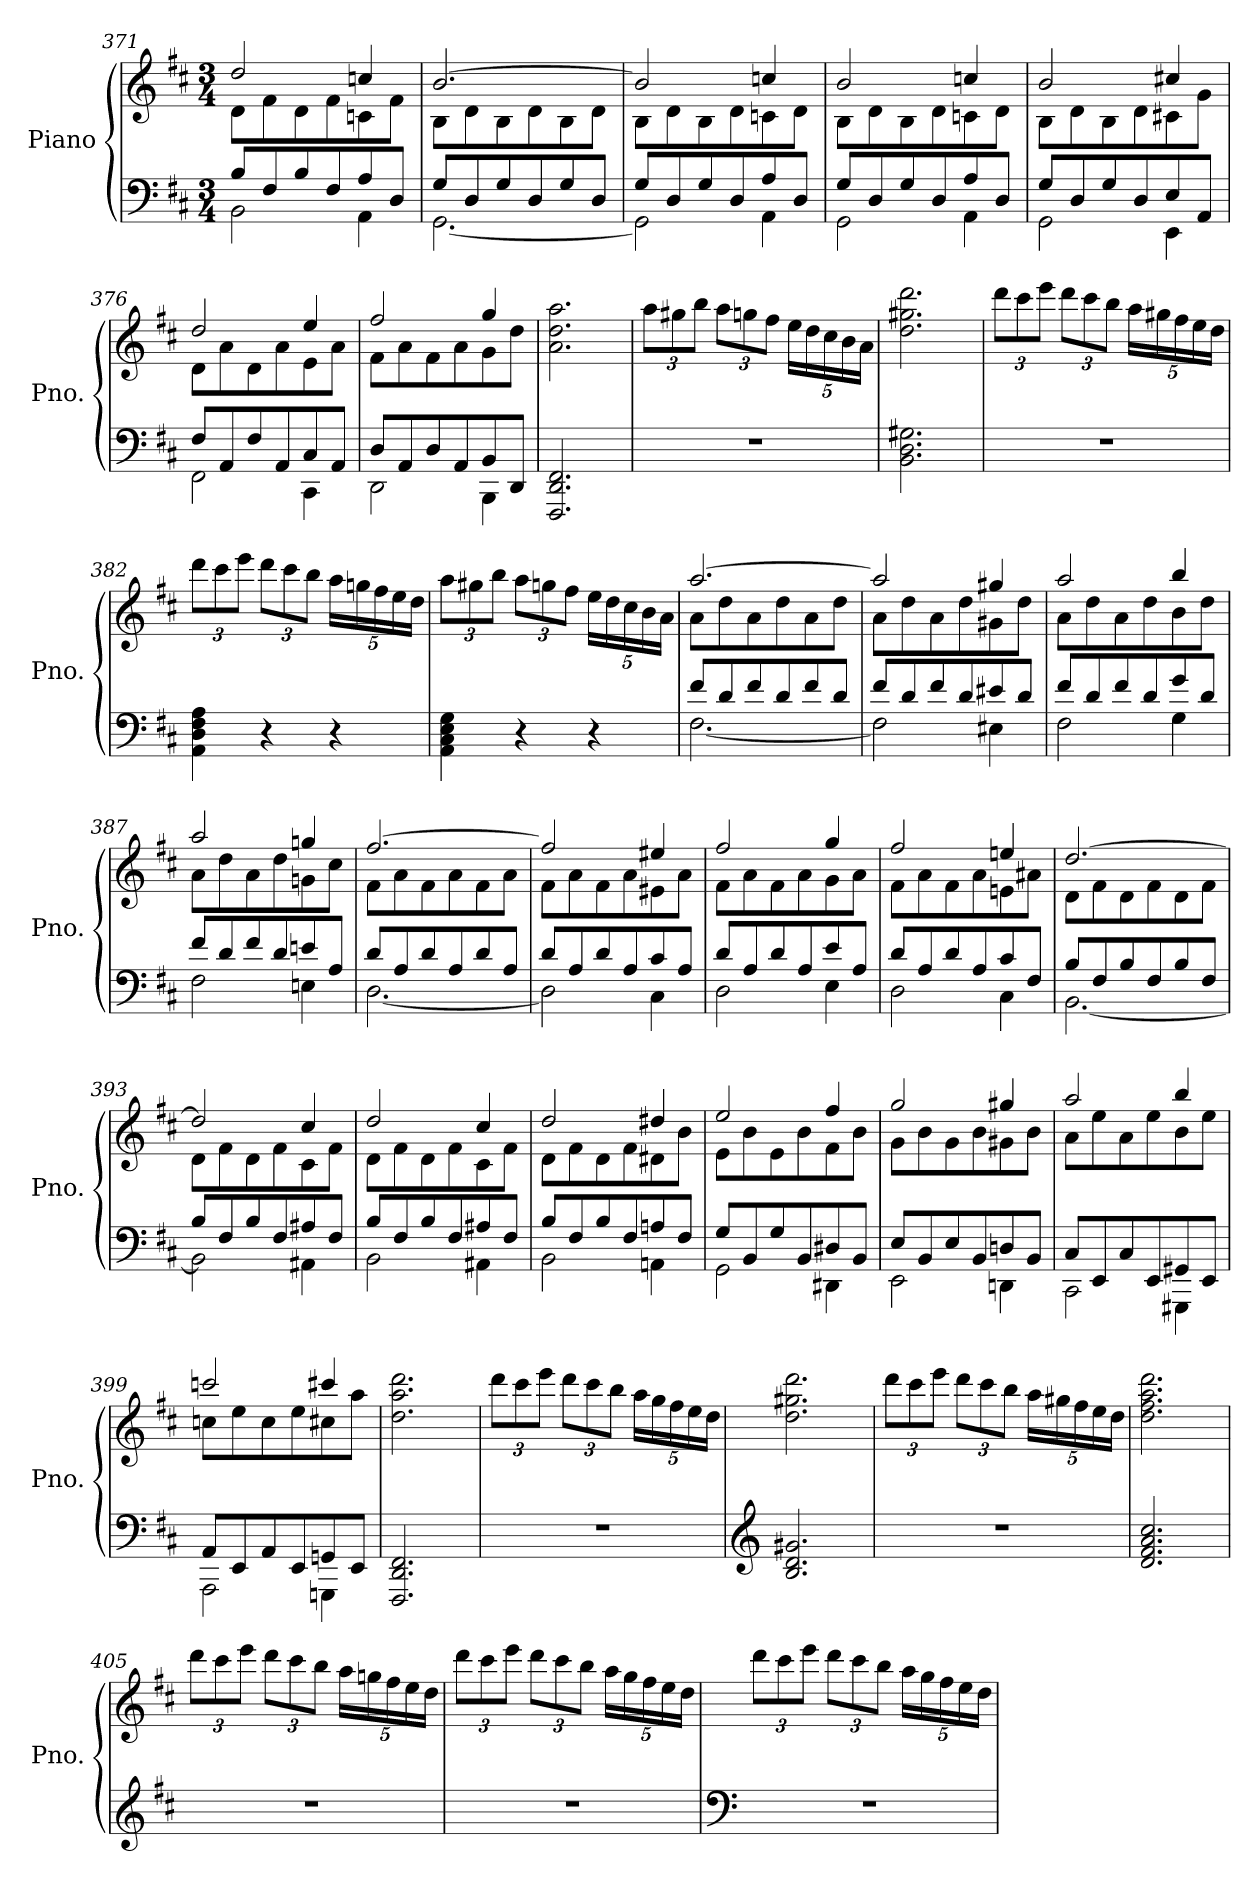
**kern	**kern
*part1	*part1
*staff2	*staff1
*I"Piano	*
*I'Pno.	*
*clefF4	*clefG2
*k[f#c#]	*k[f#c#]
*M3/4	*M3/4
=371	=371
*^	*^
8B/L	2BB\	2dd/	8d\L
8F#/	.	.	8f#\
8B/	.	.	8d\
8F#/	.	.	8f#\
8A/	4AA\	4ccn/	8cn\
8D/J	.	.	8f#\J
!!LO:LB:g=z	!!
=372	=372	=372	=372
8G/L	[2.GG\	[2.b/	8B\L
8D/	.	.	8d\
8G/	.	.	8B\
8D/	.	.	8d\
8G/	.	.	8B\
8D/J	.	.	8d\J
=373	=373	=373	=373
8G/L	2GG\]	2b/]	8B\L
8D/	.	.	8d\
8G/	.	.	8B\
8D/	.	.	8d\
8A/	4AA\	4ccn/	8cn\
8D/J	.	.	8d\J
=374	=374	=374	=374
8G/L	2GG\	2b/	8B\L
8D/	.	.	8d\
8G/	.	.	8B\
8D/	.	.	8d\
8A/	4AA\	4ccn/	8cn\
8D/J	.	.	8d\J
=375	=375	=375	=375
8G/L	2GG\	2b/	8B\L
8D/	.	.	8d\
8G/	.	.	8B\
8D/	.	.	8d\
8E/	4EE\	4cc#X/	8c#X\
8AA/J	.	.	8g\J
=376	=376	=376	=376
8F#/L	2FF#\	2dd/	8d\L
8AA/	.	.	8a\
8F#/	.	.	8d\
8AA/	.	.	8a\
8C#/	4CC#\	4ee/	8e\
8AA/J	.	.	8a\J
=377	=377	=377	=377
8D/L	2DD\	2ff#/	8f#\L
8AA/	.	.	8a\
8D/	.	.	8f#\
8AA/	.	.	8a\
8BB/	4BBB\	4gg/	8g\
8DD/J	.	.	8dd\J
*v	*v	*	*
*	*v	*v
!!LO:LB:g=z
=378	=378
2.FFF#/ 2.DD/ 2.FF#/	2.a\ 2.dd\ 2.aa\
=379	=379
*	*Xbrackettup
2.r	12aa\L
.	12gg#X\
.	12bb\J
.	12aa\L
.	12ggn\
.	12ff#\J
.	20ee\LL
.	20dd\
.	20cc#\
.	20b\
.	20a\JJ
=380	=380
2.BB\ 2.D\ 2.G#X\	2.dd\ 2.gg#X\ 2.ddd\
=381	=381
2.r	12ddd\L
.	12ccc#\
.	12eee\J
.	12ddd\L
.	12ccc#\
.	12bb\J
.	20aa\LL
.	20gg#X\
.	20ff#\
.	20ee\
.	20dd\JJ
!!LO:PB:g=z
=382	=382
4AA\ 4D\ 4F#\ 4A\	12ddd\L
.	12ccc#\
.	12eee\J
4r	12ddd\L
.	12ccc#\
.	12bb\J
4r	20aa\LL
.	20ggn\
.	20ff#\
.	20ee\
.	20dd\JJ
=383	=383
4AA\ 4C#\ 4E\ 4G\	12aa\L
.	12gg#X\
.	12bb\J
4r	12aa\L
.	12ggn\
.	12ff#\J
4r	20ee\LL
.	20dd\
.	20cc#\
.	20b\
.	20a\JJ
=384	=384
*^	*^
8f#/L	[2.F#\	[2.aa/	8a\L
8d/	.	.	8dd\
8f#/	.	.	8a\
8d/	.	.	8dd\
8f#/	.	.	8a\
8d/J	.	.	8dd\J
!!LO:LB:g=z	!!
=385	=385	=385	=385
8f#/L	2F#\]	2aa/]	8a\L
8d/	.	.	8dd\
8f#/	.	.	8a\
8d/	.	.	8dd\
8e#X/	4E#X\	4gg#X/	8g#X\
8d/J	.	.	8dd\J
=386	=386	=386	=386
8f#/L	2F#\	2aa/	8a\L
8d/	.	.	8dd\
8f#/	.	.	8a\
8d/	.	.	8dd\
8g/	4G\	4bb/	8b\
8d/J	.	.	8dd\J
=387	=387	=387	=387
8f#/L	2F#\	2aa/	8a\L
8d/	.	.	8dd\
8f#/	.	.	8a\
8d/	.	.	8dd\
8en/	4En\	4ggn/	8gn\
8A/J	.	.	8cc#\J
=388	=388	=388	=388
8d/L	[2.D\	[2.ff#/	8f#\L
8A/	.	.	8a\
8d/	.	.	8f#\
8A/	.	.	8a\
8d/	.	.	8f#\
8A/J	.	.	8a\J
=389	=389	=389	=389
8d/L	2D\]	2ff#/]	8f#\L
8A/	.	.	8a\
8d/	.	.	8f#\
8A/	.	.	8a\
8c#/	4C#\	4ee#X/	8e#X\
8A/J	.	.	8a\J
!!LO:LB:g=z	!!
=390	=390	=390	=390
8d/L	2D\	2ff#/	8f#\L
8A/	.	.	8a\
8d/	.	.	8f#\
8A/	.	.	8a\
8e/	4E\	4gg/	8g\
8A/J	.	.	8a\J
=391	=391	=391	=391
8d/L	2D\	2ff#/	8f#\L
8A/	.	.	8a\
8d/	.	.	8f#\
8A/	.	.	8a\
8c#/	4C#\	4een/	8en\
8F#/J	.	.	8a#X\J
=392	=392	=392	=392
8B/L	[2.BB\	[2.dd/	8d\L
8F#/	.	.	8f#\
8B/	.	.	8d\
8F#/	.	.	8f#\
8B/	.	.	8d\
8F#/J	.	.	8f#\J
=393	=393	=393	=393
8B/L	2BB\]	2dd/]	8d\L
8F#/	.	.	8f#\
8B/	.	.	8d\
8F#/	.	.	8f#\
8A#X/	4AA#X\	4cc#/	8c#\
8F#/J	.	.	8f#\J
=394	=394	=394	=394
8B/L	2BB\	2dd/	8d\L
8F#/	.	.	8f#\
8B/	.	.	8d\
8F#/	.	.	8f#\
8A#X/	4AA#X\	4cc#/	8c#\
8F#/J	.	.	8f#\J
!!LO:LB:g=z	!!
=395	=395	=395	=395
8B/L	2BB\	2dd/	8d\L
8F#/	.	.	8f#\
8B/	.	.	8d\
8F#/	.	.	8f#\
8An/	4AAn\	4dd#X/	8d#X\
8F#/J	.	.	8b\J
=396	=396	=396	=396
8G/L	2GG\	2ee/	8e\L
8BB/	.	.	8b\
8G/	.	.	8e\
8BB/	.	.	8b\
8D#X/	4DD#X\	4ff#/	8f#\
8BB/J	.	.	8b\J
=397	=397	=397	=397
8E/L	2EE\	2gg/	8g\L
8BB/	.	.	8b\
8E/	.	.	8g\
8BB/	.	.	8b\
8Dn/	4DDn\	4gg#X/	8g#X\
8BB/J	.	.	8b\J
=398	=398	=398	=398
8C#/L	2CC#\	2aa/	8a\L
8EE/	.	.	8ee\
8C#/	.	.	8a\
8EE/	.	.	8ee\
8GG#X/	4GGG#X\	4bb/	8b\
8EE/J	.	.	8ee\J
=399	=399	=399	=399
8AA/L	2AAA\	2cccn/	8ccn\L
8EE/	.	.	8ee\
8AA/	.	.	8cc\
8EE/	.	.	8ee\
8GGn/	4GGGn\	4ccc#X/	8cc#X\
8EE/J	.	.	8aa\J
*v	*v	*	*
*	*v	*v
=400	=400
2.FFF#/ 2.DD/ 2.FF#/	2.dd\ 2.aa\ 2.ddd\
!!LO:LB:g=z
=401	=401
2.r	12ddd\L
.	12ccc#\
.	12eee\J
.	12ddd\L
.	12ccc#\
.	12bb\J
.	20aa\LL
.	20gg\
.	20ff#\
.	20ee\
.	20dd\JJ
=402	=402
*clefG2	*
2.B/ 2.d/ 2.g#X/	2.dd\ 2.gg#X\ 2.ddd\
=403	=403
2.r	12ddd\L
.	12ccc#\
.	12eee\J
.	12ddd\L
.	12ccc#\
.	12bb\J
.	20aa\LL
.	20gg#X\
.	20ff#\
.	20ee\
.	20dd\JJ
=404	=404
2.d/ 2.f#/ 2.a/ 2.cc#/	2.dd\ 2.ff#\ 2.aa\ 2.ddd\
!!LO:LB:g=z
=405	=405
2.r	12ddd\L
.	12ccc#\
.	12eee\J
.	12ddd\L
.	12ccc#\
.	12bb\J
.	20aa\LL
.	20ggn\
.	20ff#\
.	20ee\
.	20dd\JJ
=406	=406
2.r	12ddd\L
.	12ccc#\
.	12eee\J
.	12ddd\L
.	12ccc#\
.	12bb\J
.	20aa\LL
.	20gg\
.	20ff#\
.	20ee\
.	20dd\JJ
=407	=407
*clefF4	*
2.r	12ddd\L
.	12ccc#\
.	12eee\J
.	12ddd\L
.	12ccc#\
.	12bb\J
.	20aa\LL
.	20gg\
.	20ff#\
.	20ee\
.	20dd\JJ
=	=
*-	*-
